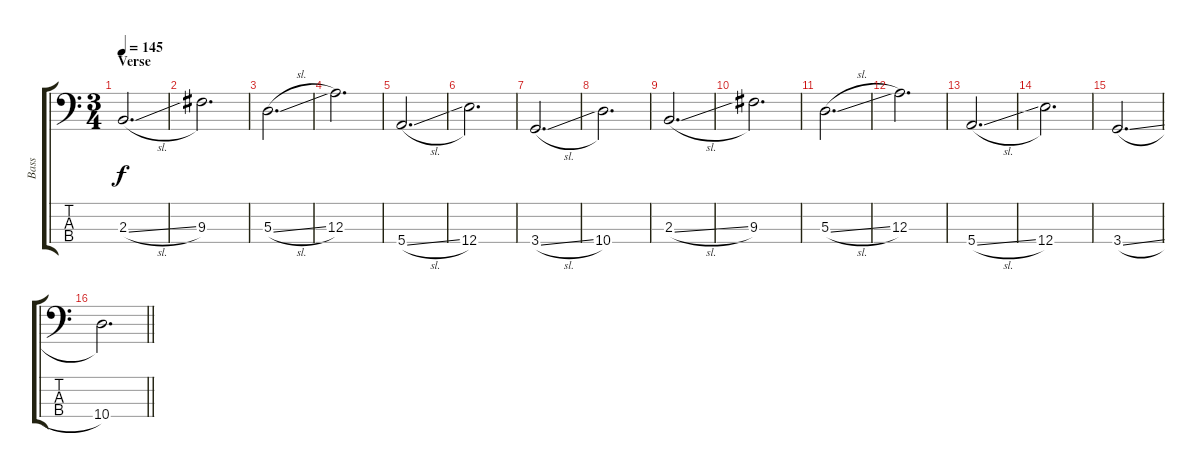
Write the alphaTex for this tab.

\track ("Bass" "Bass") {instrument electricbassfinger}
\staff {score tabs}
\tuning (G2 D2 A1 E1) {hide}
\ts (3 4)
\section ("" "Verse")
\tempo 145
\clef f4
\ks c
2.3{sl}.2{d dy f} |
9.3.2{d} |
5.3{sl}.2{d} |
12.3.2{d} |
5.4{sl}.2{d} |
12.4.2{d} |
3.4{sl}.2{d} |
10.4.2{d} |
2.3{sl}.2{d} |
9.3.2{d} |
5.3{sl}.2{d} |
12.3.2{d} |
5.4{sl}.2{d} |
12.4.2{d} |
3.4{sl}.2{d} |
\barLineRight lightlight
10.4.2{d}
